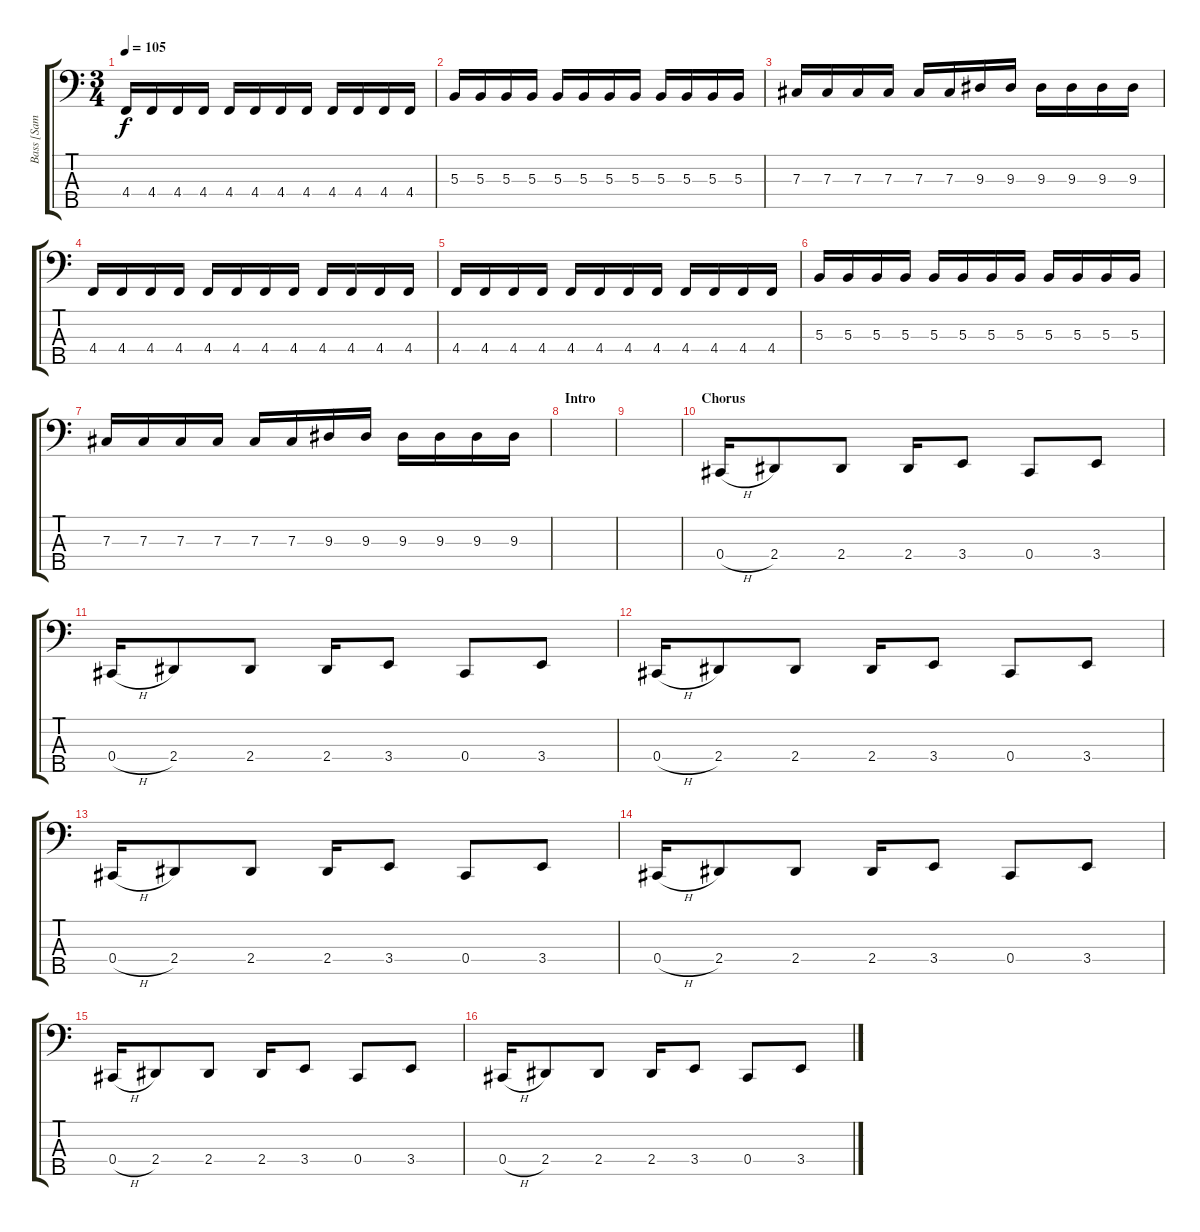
\track ("Bass [Sam Rivers]" "Bass [Sam ") {instrument electricbassfinger}
\staff {score tabs}
\tuning (E2 B1 Gb1 Db1 Ab0) {hide}
\ts (3 4)
\tempo 105
\clef f4
\ks c
4.4.16{dy f} 4.4.16 4.4.16 4.4.16 4.4.16 4.4.16 4.4.16 4.4.16 4.4.16 4.4.16 4.4.16 4.4.16 |
5.3.16 5.3.16 5.3.16 5.3.16 5.3.16 5.3.16 5.3.16 5.3.16 5.3.16 5.3.16 5.3.16 5.3.16 |
7.3.16 7.3.16 7.3.16 7.3.16 7.3.16 7.3.16 9.3.16 9.3.16 9.3.16 9.3.16 9.3.16 9.3.16 |
4.4.16 4.4.16 4.4.16 4.4.16 4.4.16 4.4.16 4.4.16 4.4.16 4.4.16 4.4.16 4.4.16 4.4.16 |
4.4.16 4.4.16 4.4.16 4.4.16 4.4.16 4.4.16 4.4.16 4.4.16 4.4.16 4.4.16 4.4.16 4.4.16 |
5.3.16 5.3.16 5.3.16 5.3.16 5.3.16 5.3.16 5.3.16 5.3.16 5.3.16 5.3.16 5.3.16 5.3.16 |
7.3.16 7.3.16 7.3.16 7.3.16 7.3.16 7.3.16 9.3.16 9.3.16 9.3.16 9.3.16 9.3.16 9.3.16 |
\section ("" "Intro")
|
|
\section ("" "Chorus")
0.4{h}.16 2.4.8 2.4.8 2.4.16 3.4.8 0.4.8 3.4.8 |
0.4{h}.16 2.4.8 2.4.8 2.4.16 3.4.8 0.4.8 3.4.8 |
0.4{h}.16 2.4.8 2.4.8 2.4.16 3.4.8 0.4.8 3.4.8 |
0.4{h}.16 2.4.8 2.4.8 2.4.16 3.4.8 0.4.8 3.4.8 |
0.4{h}.16 2.4.8 2.4.8 2.4.16 3.4.8 0.4.8 3.4.8 |
0.4{h}.16 2.4.8 2.4.8 2.4.16 3.4.8 0.4.8 3.4.8 |
0.4{h}.16 2.4.8 2.4.8 2.4.16 3.4.8 0.4.8 3.4.8
